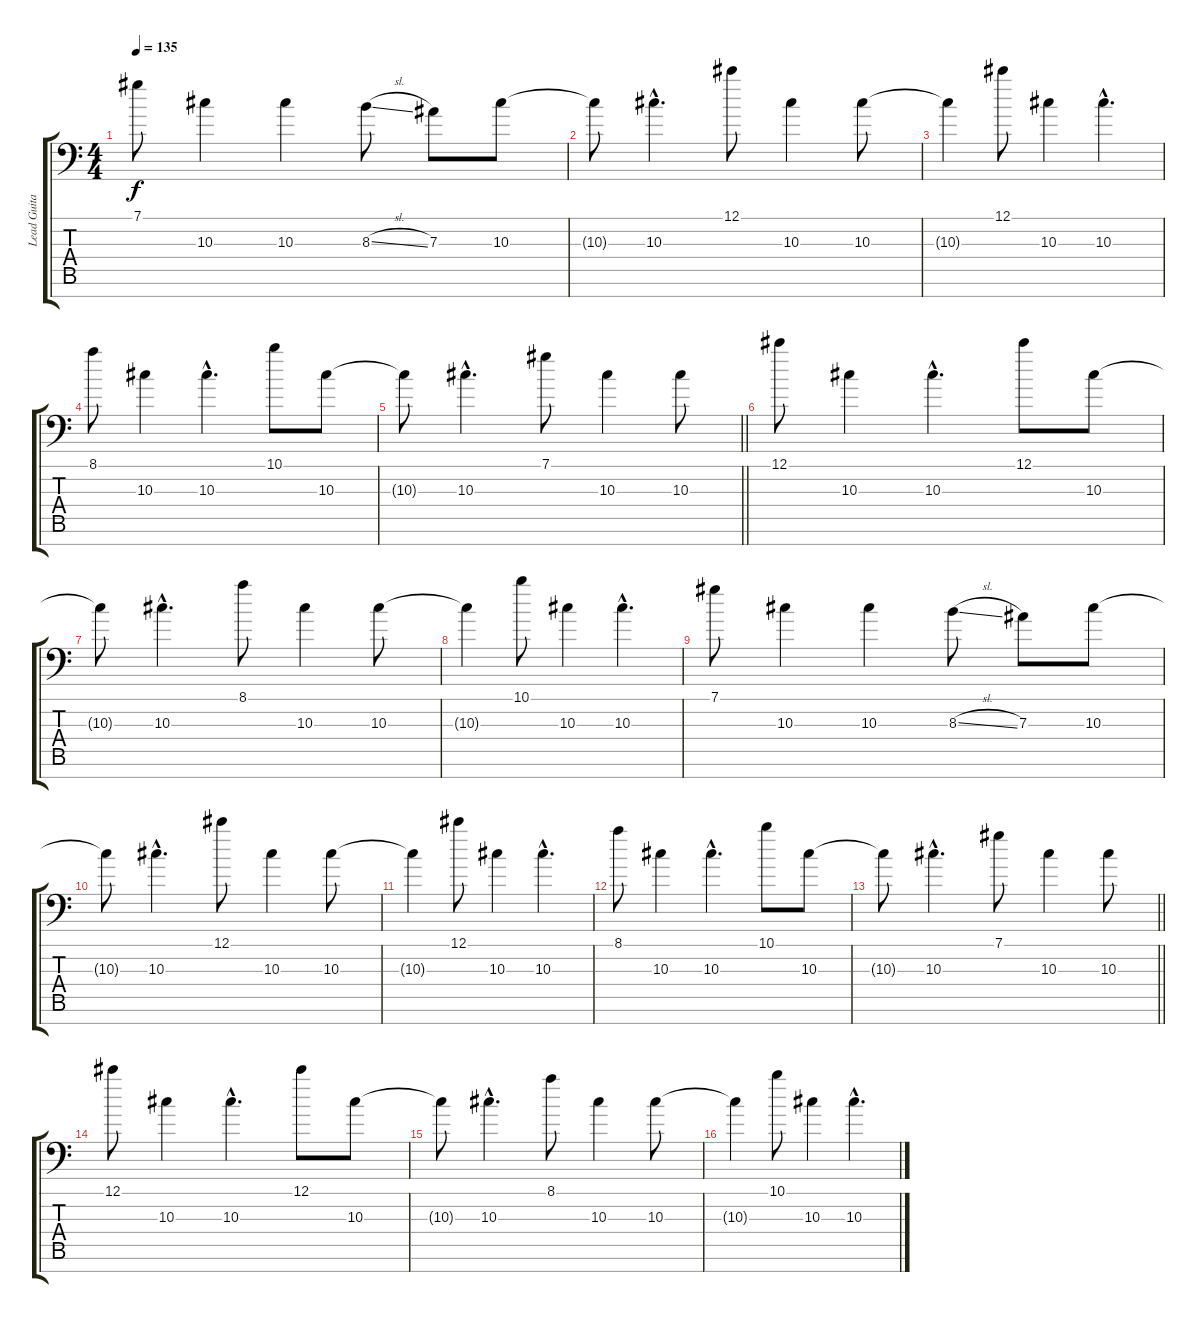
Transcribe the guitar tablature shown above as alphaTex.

\track ("Lead Guitar #3" "Lead Guita") {instrument distortionguitar}
\staff {score tabs}
\tuning (Db4 Ab3 Eb3 Db3 Ab2 Eb2 Ab1) {hide}
\ts (4 4)
\tempo 135
\clef f4
\ks c
7.1.8{dy f} 10.3.4 10.3.4 8.3{sl}.8 7.3.8 10.3.8 |
10.3{t}.8 10.3{hac}.4{d} 12.1.8 10.3.4 10.3.8 |
10.3{t}.4 12.1.8 10.3.4 10.3{hac}.4{d} |
8.1.8 10.3.4 10.3{hac}.4{d} 10.1.8 10.3.8 |
\barLineRight lightlight
10.3{t}.8 10.3{hac}.4{d} 7.1.8 10.3.4 10.3.8 |
\section ("" "")
12.1.8 10.3.4 10.3{hac}.4{d} 12.1.8 10.3.8 |
10.3{t}.8 10.3{hac}.4{d} 8.1.8 10.3.4 10.3.8 |
10.3{t}.4 10.1.8 10.3.4 10.3{hac}.4{d} |
7.1.8 10.3.4 10.3.4 8.3{sl}.8 7.3.8 10.3.8 |
10.3{t}.8 10.3{hac}.4{d} 12.1.8 10.3.4 10.3.8 |
10.3{t}.4 12.1.8 10.3.4 10.3{hac}.4{d} |
8.1.8 10.3.4 10.3{hac}.4{d} 10.1.8 10.3.8 |
\barLineRight lightlight
10.3{t}.8 10.3{hac}.4{d} 7.1.8 10.3.4 10.3.8 |
\section ("" "")
12.1.8{instrument electricguitarmuted} 10.3.4 10.3{hac}.4{d} 12.1.8 10.3.8 |
10.3{t}.8 10.3{hac}.4{d} 8.1.8 10.3.4 10.3.8 |
10.3{t}.4 10.1.8 10.3.4 10.3{hac}.4{d}
